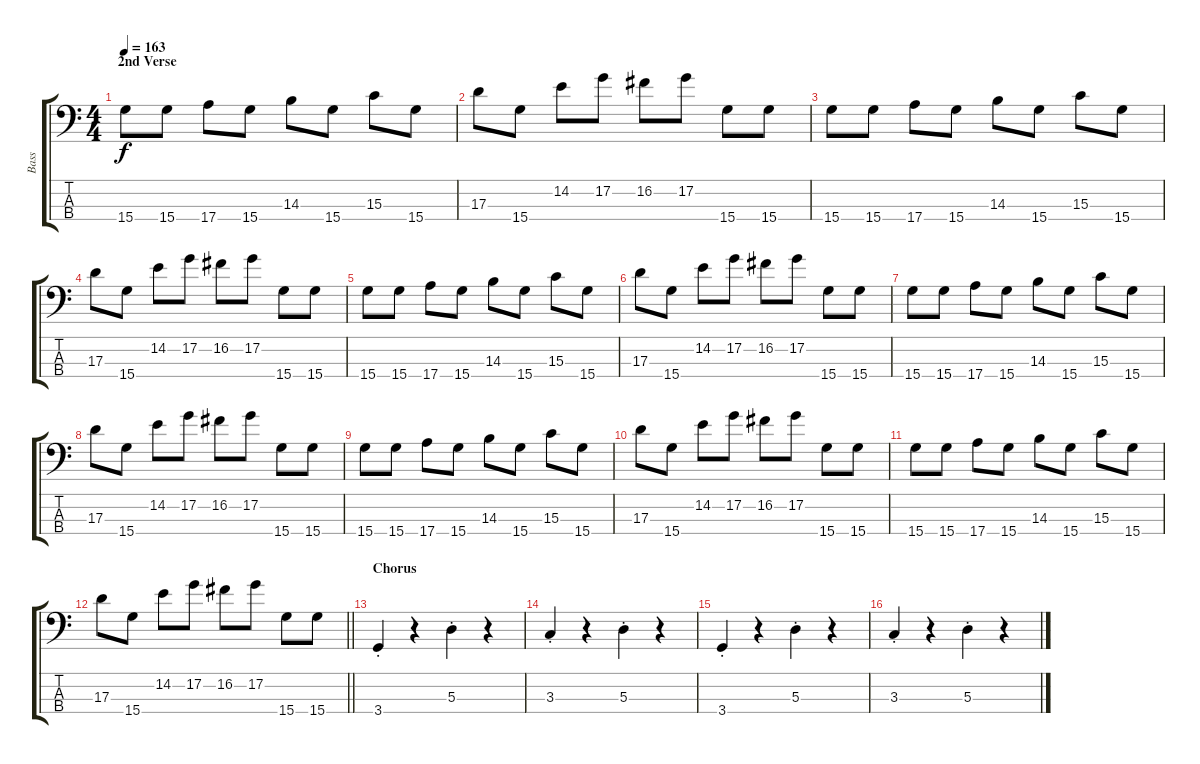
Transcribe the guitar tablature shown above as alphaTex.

\track ("Bass" "Bass") {instrument electricbasspick}
\staff {score tabs}
\tuning (G2 D2 A1 E1) {hide}
\ts (4 4)
\section ("" "2nd Verse")
\tempo 163
\clef f4
\ks c
15.4.8{dy f} 15.4.8 17.4.8 15.4.8 14.3.8 15.4.8 15.3.8 15.4.8 |
17.3.8 15.4.8 14.2.8 17.2.8 16.2.8 17.2.8 15.4.8 15.4.8 |
15.4.8 15.4.8 17.4.8 15.4.8 14.3.8 15.4.8 15.3.8 15.4.8 |
17.3.8 15.4.8 14.2.8 17.2.8 16.2.8 17.2.8 15.4.8 15.4.8 |
15.4.8 15.4.8 17.4.8 15.4.8 14.3.8 15.4.8 15.3.8 15.4.8 |
17.3.8 15.4.8 14.2.8 17.2.8 16.2.8 17.2.8 15.4.8 15.4.8 |
15.4.8 15.4.8 17.4.8 15.4.8 14.3.8 15.4.8 15.3.8 15.4.8 |
17.3.8 15.4.8 14.2.8 17.2.8 16.2.8 17.2.8 15.4.8 15.4.8 |
15.4.8 15.4.8 17.4.8 15.4.8 14.3.8 15.4.8 15.3.8 15.4.8 |
17.3.8 15.4.8 14.2.8 17.2.8 16.2.8 17.2.8 15.4.8 15.4.8 |
15.4.8 15.4.8 17.4.8 15.4.8 14.3.8 15.4.8 15.3.8 15.4.8 |
\barLineRight lightlight
17.3.8 15.4.8 14.2.8 17.2.8 16.2.8 17.2.8 15.4.8 15.4.8 |
\section ("" "Chorus")
3.4{st}.4 r.4 5.3{st}.4 r.4 |
3.3{st}.4 r.4 5.3{st}.4 r.4 |
3.4{st}.4 r.4 5.3{st}.4 r.4 |
3.3{st}.4 r.4 5.3{st}.4 r.4
